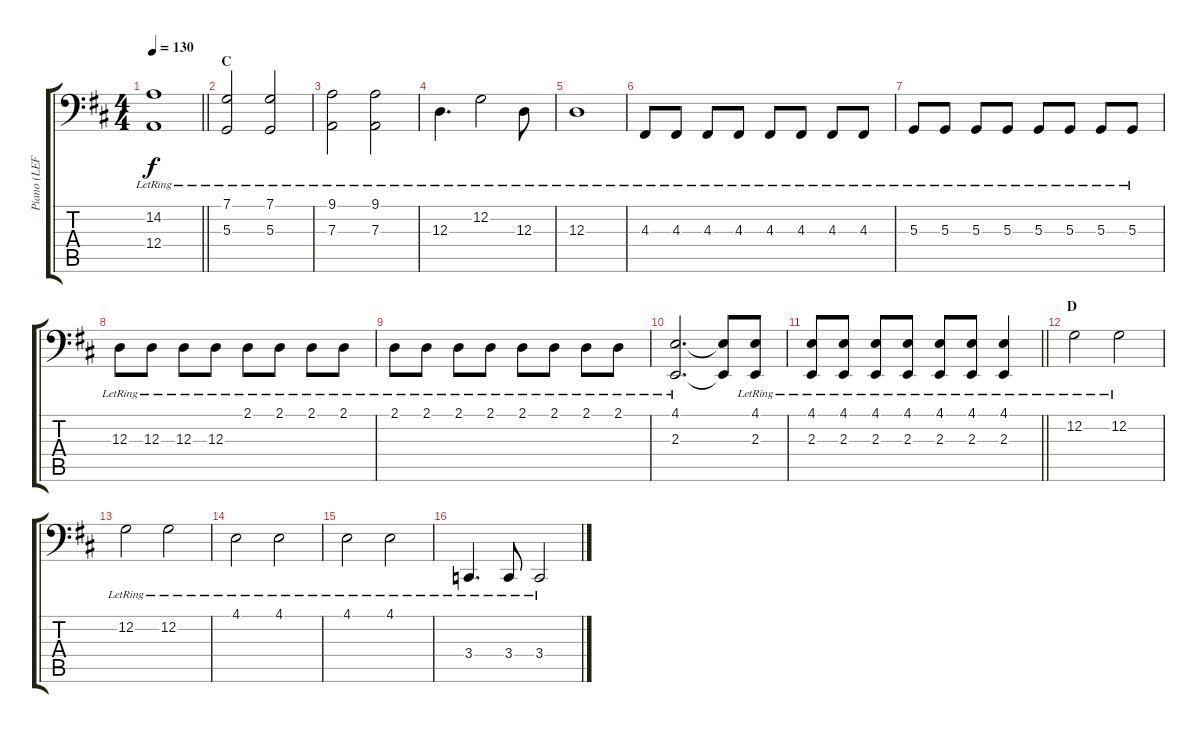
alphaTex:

\track ("Piano (LEFT)" "Piano (LEF") {instrument acousticgrandpiano}
\staff {score tabs}
\tuning (C3 G2 D2 A1 E1 B0) {hide}
\ts (4 4)
\tempo 130
\clef f4
\barLineRight lightlight
\ks d
(14.2{lr} 12.4).1{dy f} |
\section ("" "C")
(7.1{lr} 5.3{lr}).2 (7.1{lr} 5.3{lr}).2 |
(9.1{lr} 7.3{lr}).2 (9.1{lr} 7.3{lr}).2 |
12.3{lr}.4{d} 12.2{lr}.2 12.3{lr}.8 |
12.3{lr}.1 |
4.3{lr}.8 4.3{lr}.8 4.3{lr}.8 4.3{lr}.8 4.3{lr}.8 4.3{lr}.8 4.3{lr}.8 4.3{lr}.8 |
5.3{lr}.8 5.3{lr}.8 5.3{lr}.8 5.3{lr}.8 5.3{lr}.8 5.3{lr}.8 5.3{lr}.8 5.3{lr}.8 |
12.3{lr}.8 12.3{lr}.8 12.3{lr}.8 12.3{lr}.8 2.1{lr}.8 2.1{lr}.8 2.1{lr}.8 2.1{lr}.8 |
2.1{lr}.8 2.1{lr}.8 2.1{lr}.8 2.1{lr}.8 2.1{lr}.8 2.1{lr}.8 2.1{lr}.8 2.1{lr}.8 |
(4.1{lr} 2.3{lr}).2{d} (4.1{t} 2.3{t}).8 (4.1{lr} 2.3{lr}).8 |
\barLineRight lightlight
(4.1{lr} 2.3{lr}).8 (4.1{lr} 2.3{lr}).8 (4.1{lr} 2.3{lr}).8 (4.1{lr} 2.3{lr}).8 (4.1{lr} 2.3{lr}).8 (4.1{lr} 2.3{lr}).8 (4.1{lr} 2.3{lr}).4 |
\section ("" "D")
12.2{lr}.2 12.2{lr}.2 |
12.2{lr}.2 12.2{lr}.2 |
4.1{lr}.2 4.1{lr}.2 |
4.1{lr}.2 4.1{lr}.2 |
3.4{lr}.4{d} 3.4{lr}.8 3.4{lr}.2
